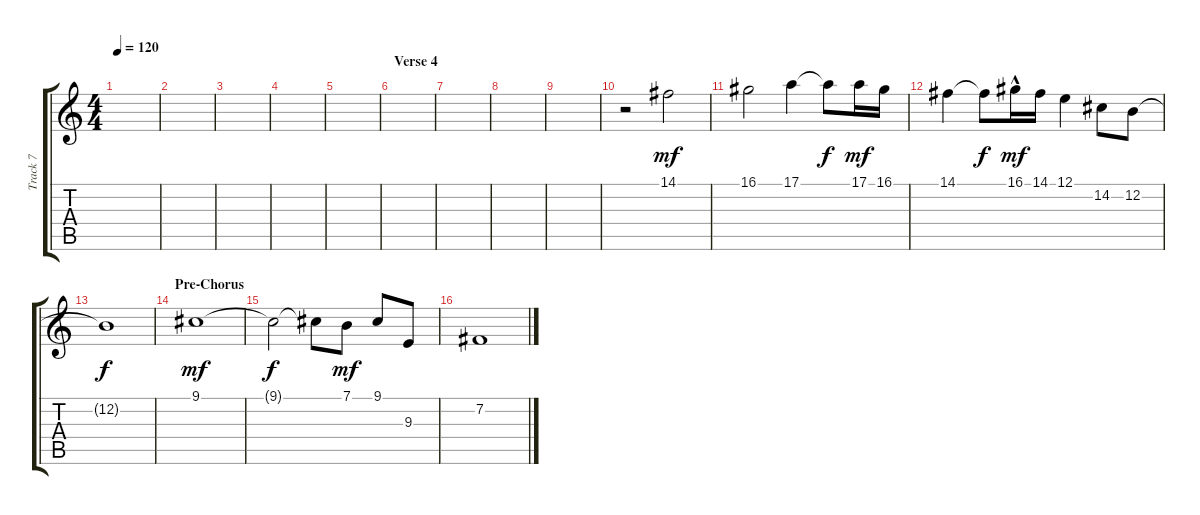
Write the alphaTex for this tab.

\track ("Track 7" "Track 7") {instrument violin}
\staff {score tabs}
\tuning (E4 B3 G3 D3 A2 E2) {hide}
\ts (4 4)
\tempo 120
\clef g2
\ks c
|
|
|
|
|
\section ("" "Verse 4")
|
|
|
|
r.2 14.1.2{dy mf} |
16.1.2 17.1.4 17.1{t}.8{dy f} 17.1.16{dy mf} 16.1.16 |
14.1.4 14.1{t}.8{dy f} 16.1{hac}.16{dy mf} 14.1.16 12.1.4 14.2.8 12.2.8 |
12.2{t}.1{dy f} |
\section ("" "Pre-Chorus")
9.1.1{dy mf} |
9.1{t}.2{dy f} 9.1{t}.8 7.1.8{dy mf} 9.1.8 9.3.8 |
7.2.1
